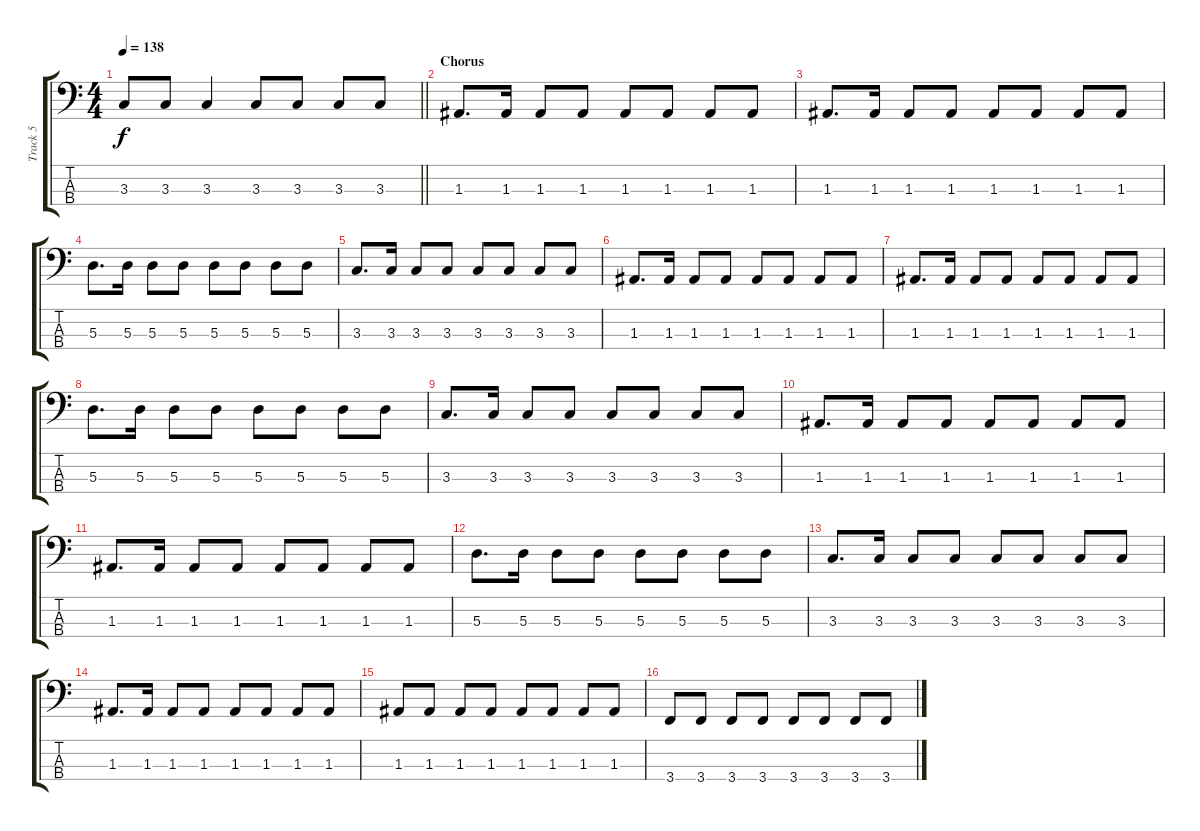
\track ("Track 5" "Track 5") {instrument electricbasspick}
\staff {score tabs}
\tuning (G2 D2 A1 D1) {hide}
\ts (4 4)
\tempo 138
\clef f4
\barLineRight lightlight
\ks c
3.3{t}.8{dy f} 3.3.8 3.3.4 3.3.8 3.3.8 3.3.8 3.3.8 |
\section ("" "Chorus")
1.3.8{d} 1.3.16 1.3.8 1.3.8 1.3.8 1.3.8 1.3.8 1.3.8 |
1.3.8{d} 1.3.16 1.3.8 1.3.8 1.3.8 1.3.8 1.3.8 1.3.8 |
5.3.8{d} 5.3.16 5.3.8 5.3.8 5.3.8 5.3.8 5.3.8 5.3.8 |
3.3.8{d} 3.3.16 3.3.8 3.3.8 3.3.8 3.3.8 3.3.8 3.3.8 |
1.3.8{d} 1.3.16 1.3.8 1.3.8 1.3.8 1.3.8 1.3.8 1.3.8 |
1.3.8{d} 1.3.16 1.3.8 1.3.8 1.3.8 1.3.8 1.3.8 1.3.8 |
5.3.8{d} 5.3.16 5.3.8 5.3.8 5.3.8 5.3.8 5.3.8 5.3.8 |
3.3.8{d} 3.3.16 3.3.8 3.3.8 3.3.8 3.3.8 3.3.8 3.3.8 |
1.3.8{d} 1.3.16 1.3.8 1.3.8 1.3.8 1.3.8 1.3.8 1.3.8 |
1.3.8{d} 1.3.16 1.3.8 1.3.8 1.3.8 1.3.8 1.3.8 1.3.8 |
5.3.8{d} 5.3.16 5.3.8 5.3.8 5.3.8 5.3.8 5.3.8 5.3.8 |
3.3.8{d} 3.3.16 3.3.8 3.3.8 3.3.8 3.3.8 3.3.8 3.3.8 |
1.3.8{d} 1.3.16 1.3.8 1.3.8 1.3.8 1.3.8 1.3.8 1.3.8 |
1.3.8 1.3.8 1.3.8 1.3.8 1.3.8 1.3.8 1.3.8 1.3.8 |
3.4.8 3.4.8 3.4.8 3.4.8 3.4.8 3.4.8 3.4.8 3.4.8
